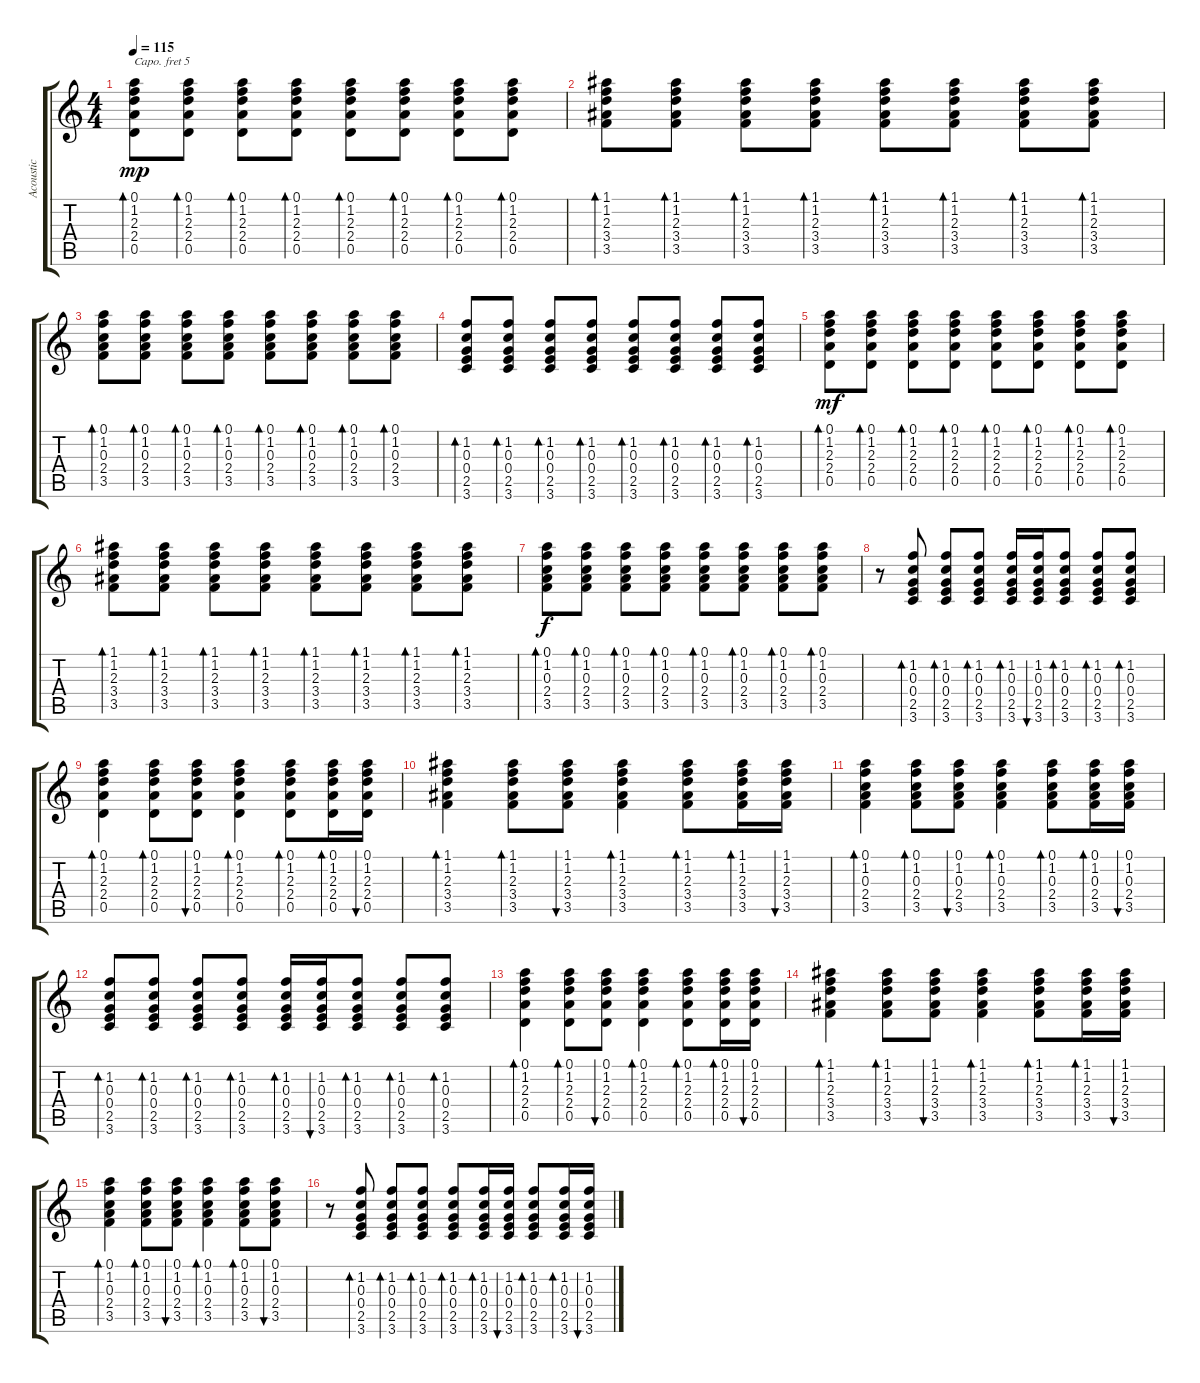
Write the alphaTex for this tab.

\track ("Acoustic" "Acoustic") {instrument acousticguitarsteel}
\staff {score tabs}
\capo 5
\tuning (E4 B3 G3 D3 A2 E2) {hide}
\ts (4 4)
\tempo 115
\clef g2
\ks c
(0.1 1.2 2.3 2.4 0.5).8{bd 30 dy mp} (0.1 1.2 2.3 2.4 0.5).8{bd 30} (0.1 1.2 2.3 2.4 0.5).8{bd 30} (0.1 1.2 2.3 2.4 0.5).8{bd 30} (0.1 1.2 2.3 2.4 0.5).8{bd 30} (0.1 1.2 2.3 2.4 0.5).8{bd 30} (0.1 1.2 2.3 2.4 0.5).8{bd 30} (0.1 1.2 2.3 2.4 0.5).8{bd 30} |
(1.1 1.2 2.3 3.4 3.5).8{bd 30} (1.1 1.2 2.3 3.4 3.5).8{bd 30} (1.1 1.2 2.3 3.4 3.5).8{bd 30} (1.1 1.2 2.3 3.4 3.5).8{bd 30} (1.1 1.2 2.3 3.4 3.5).8{bd 30} (1.1 1.2 2.3 3.4 3.5).8{bd 30} (1.1 1.2 2.3 3.4 3.5).8{bd 30} (1.1 1.2 2.3 3.4 3.5).8{bd 30} |
(0.1 1.2 0.3 2.4 3.5).8{bd 30} (0.1 1.2 0.3 2.4 3.5).8{bd 30} (0.1 1.2 0.3 2.4 3.5).8{bd 30} (0.1 1.2 0.3 2.4 3.5).8{bd 30} (0.1 1.2 0.3 2.4 3.5).8{bd 30} (0.1 1.2 0.3 2.4 3.5).8{bd 30} (0.1 1.2 0.3 2.4 3.5).8{bd 30} (0.1 1.2 0.3 2.4 3.5).8{bd 30} |
(1.2 0.3 0.4 2.5 3.6).8{bd 30} (1.2 0.3 0.4 2.5 3.6).8{bd 30} (1.2 0.3 0.4 2.5 3.6).8{bd 30} (1.2 0.3 0.4 2.5 3.6).8{bd 30} (1.2 0.3 0.4 2.5 3.6).8{bd 30} (1.2 0.3 0.4 2.5 3.6).8{bd 30} (1.2 0.3 0.4 2.5 3.6).8{bd 30} (1.2 0.3 0.4 2.5 3.6).8{bd 30} |
(0.1 1.2 2.3 2.4 0.5).8{bd 30 dy mf} (0.1 1.2 2.3 2.4 0.5).8{bd 30} (0.1 1.2 2.3 2.4 0.5).8{bd 30} (0.1 1.2 2.3 2.4 0.5).8{bd 30} (0.1 1.2 2.3 2.4 0.5).8{bd 30} (0.1 1.2 2.3 2.4 0.5).8{bd 30} (0.1 1.2 2.3 2.4 0.5).8{bd 30} (0.1 1.2 2.3 2.4 0.5).8{bd 30} |
(1.1 1.2 2.3 3.4 3.5).8{bd 30} (1.1 1.2 2.3 3.4 3.5).8{bd 30} (1.1 1.2 2.3 3.4 3.5).8{bd 30} (1.1 1.2 2.3 3.4 3.5).8{bd 30} (1.1 1.2 2.3 3.4 3.5).8{bd 30} (1.1 1.2 2.3 3.4 3.5).8{bd 30} (1.1 1.2 2.3 3.4 3.5).8{bd 30} (1.1 1.2 2.3 3.4 3.5).8{bd 30} |
(0.1 1.2 0.3 2.4 3.5).8{bd 30 dy f} (0.1 1.2 0.3 2.4 3.5).8{bd 30} (0.1 1.2 0.3 2.4 3.5).8{bd 30} (0.1 1.2 0.3 2.4 3.5).8{bd 30} (0.1 1.2 0.3 2.4 3.5).8{bd 30} (0.1 1.2 0.3 2.4 3.5).8{bd 30} (0.1 1.2 0.3 2.4 3.5).8{bd 30} (0.1 1.2 0.3 2.4 3.5).8{bd 30} |
r.8 (1.2 0.3 0.4 2.5 3.6).8{bd 30} (1.2 0.3 0.4 2.5 3.6).8{bd 30} (1.2 0.3 0.4 2.5 3.6).8{bd 30} (1.2 0.3 0.4 2.5 3.6).16{bd 30} (1.2 0.3 0.4 2.5 3.6).16{bu 30} (1.2 0.3 0.4 2.5 3.6).8{bd 30} (1.2 0.3 0.4 2.5 3.6).8{bd 30} (1.2 0.3 0.4 2.5 3.6).8{bd 30} |
(0.1 1.2 2.3 2.4 0.5).4{bd 30} (0.1 1.2 2.3 2.4 0.5).8{bd 30} (0.1 1.2 2.3 2.4 0.5).8{bu 30} (0.1 1.2 2.3 2.4 0.5).4{bd 30} (0.1 1.2 2.3 2.4 0.5).8{bd 30} (0.1 1.2 2.3 2.4 0.5).16{bd 30} (0.1 1.2 2.3 2.4 0.5).16{bu 30} |
(1.1 1.2 2.3 3.4 3.5).4{bd 30} (1.1 1.2 2.3 3.4 3.5).8{bd 30} (1.1 1.2 2.3 3.4 3.5).8{bu 30} (1.1 1.2 2.3 3.4 3.5).4{bd 30} (1.1 1.2 2.3 3.4 3.5).8{bd 30} (1.1 1.2 2.3 3.4 3.5).16{bd 30} (1.1 1.2 2.3 3.4 3.5).16{bu 30} |
(0.1 1.2 0.3 2.4 3.5).4{bd 30} (0.1 1.2 0.3 2.4 3.5).8{bd 30} (0.1 1.2 0.3 2.4 3.5).8{bu 30} (0.1 1.2 0.3 2.4 3.5).4{bd 30} (0.1 1.2 0.3 2.4 3.5).8{bd 30} (0.1 1.2 0.3 2.4 3.5).16{bd 30} (0.1 1.2 0.3 2.4 3.5).16{bu 30} |
(1.2 0.3 0.4 2.5 3.6).8{bd 30} (1.2 0.3 0.4 2.5 3.6).8{bd 30} (1.2 0.3 0.4 2.5 3.6).8{bd 30} (1.2 0.3 0.4 2.5 3.6).8{bd 30} (1.2 0.3 0.4 2.5 3.6).16{bd 30} (1.2 0.3 0.4 2.5 3.6).16{bu 30} (1.2 0.3 0.4 2.5 3.6).8{bd 30} (1.2 0.3 0.4 2.5 3.6).8{bd 30} (1.2 0.3 0.4 2.5 3.6).8{bd 30} |
(0.1 1.2 2.3 2.4 0.5).4{bd 30} (0.1 1.2 2.3 2.4 0.5).8{bd 30} (0.1 1.2 2.3 2.4 0.5).8{bu 30} (0.1 1.2 2.3 2.4 0.5).4{bd 30} (0.1 1.2 2.3 2.4 0.5).8{bd 30} (0.1 1.2 2.3 2.4 0.5).16{bd 30} (0.1 1.2 2.3 2.4 0.5).16{bu 30} |
(1.1 1.2 2.3 3.4 3.5).4{bd 30} (1.1 1.2 2.3 3.4 3.5).8{bd 30} (1.1 1.2 2.3 3.4 3.5).8{bu 30} (1.1 1.2 2.3 3.4 3.5).4{bd 30} (1.1 1.2 2.3 3.4 3.5).8{bd 30} (1.1 1.2 2.3 3.4 3.5).16{bd 30} (1.1 1.2 2.3 3.4 3.5).16{bu 30} |
(0.1 1.2 0.3 2.4 3.5).4{bd 30} (0.1 1.2 0.3 2.4 3.5).8{bd 30} (0.1 1.2 0.3 2.4 3.5).8{bu 30} (0.1 1.2 0.3 2.4 3.5).4{bd 30} (0.1 1.2 0.3 2.4 3.5).8{bd 30} (0.1 1.2 0.3 2.4 3.5).8{bu 30} |
r.8 (1.2 0.3 0.4 2.5 3.6).8{bd 30} (1.2 0.3 0.4 2.5 3.6).8{bd 30} (1.2 0.3 0.4 2.5 3.6).8{bd 30} (1.2 0.3 0.4 2.5 3.6).8{bd 30} (1.2 0.3 0.4 2.5 3.6).16{bd 30} (1.2 0.3 0.4 2.5 3.6).16{bu 30} (1.2 0.3 0.4 2.5 3.6).8{bd 30} (1.2 0.3 0.4 2.5 3.6).16{bd 30} (1.2 0.3 0.4 2.5 3.6).16{bu 30}
